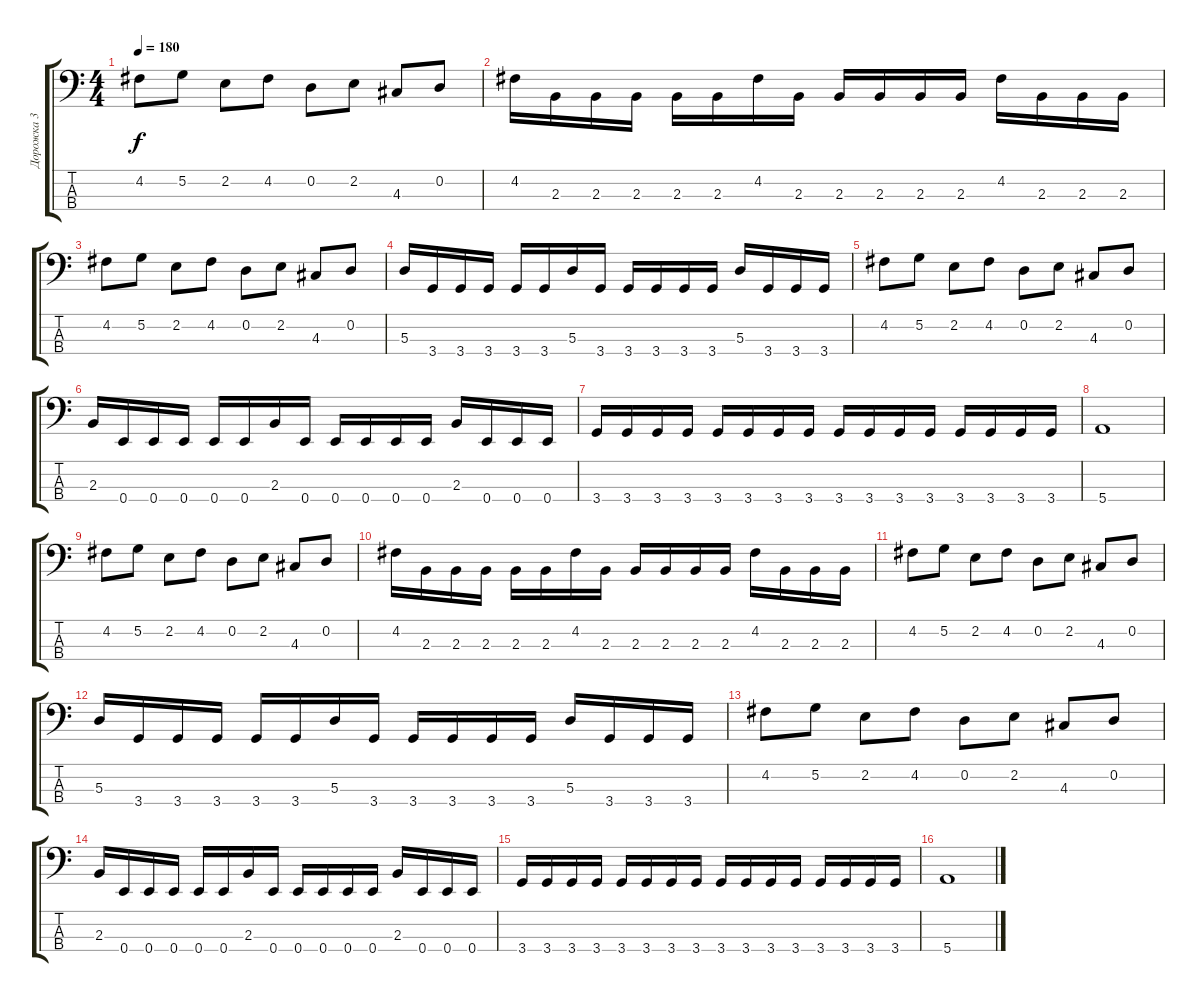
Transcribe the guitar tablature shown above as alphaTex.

\track ("Дорожка 3" "Дорожка 3") {instrument electricbasspick}
\staff {score tabs}
\tuning (G2 D2 A1 E1) {hide}
\ts (4 4)
\tempo 180
\clef f4
\ks c
4.2.8{dy f} 5.2.8 2.2.8 4.2.8 0.2.8 2.2.8 4.3.8 0.2.8 |
4.2.16 2.3.16 2.3.16 2.3.16 2.3.16 2.3.16 4.2.16 2.3.16 2.3.16 2.3.16 2.3.16 2.3.16 4.2.16 2.3.16 2.3.16 2.3.16 |
4.2.8 5.2.8 2.2.8 4.2.8 0.2.8 2.2.8 4.3.8 0.2.8 |
5.3.16 3.4.16 3.4.16 3.4.16 3.4.16 3.4.16 5.3.16 3.4.16 3.4.16 3.4.16 3.4.16 3.4.16 5.3.16 3.4.16 3.4.16 3.4.16 |
4.2.8 5.2.8 2.2.8 4.2.8 0.2.8 2.2.8 4.3.8 0.2.8 |
2.3.16 0.4.16 0.4.16 0.4.16 0.4.16 0.4.16 2.3.16 0.4.16 0.4.16 0.4.16 0.4.16 0.4.16 2.3.16 0.4.16 0.4.16 0.4.16 |
3.4.16 3.4.16 3.4.16 3.4.16 3.4.16 3.4.16 3.4.16 3.4.16 3.4.16 3.4.16 3.4.16 3.4.16 3.4.16 3.4.16 3.4.16 3.4.16 |
5.4.1 |
4.2.8 5.2.8 2.2.8 4.2.8 0.2.8 2.2.8 4.3.8 0.2.8 |
4.2.16 2.3.16 2.3.16 2.3.16 2.3.16 2.3.16 4.2.16 2.3.16 2.3.16 2.3.16 2.3.16 2.3.16 4.2.16 2.3.16 2.3.16 2.3.16 |
4.2.8 5.2.8 2.2.8 4.2.8 0.2.8 2.2.8 4.3.8 0.2.8 |
5.3.16 3.4.16 3.4.16 3.4.16 3.4.16 3.4.16 5.3.16 3.4.16 3.4.16 3.4.16 3.4.16 3.4.16 5.3.16 3.4.16 3.4.16 3.4.16 |
4.2.8 5.2.8 2.2.8 4.2.8 0.2.8 2.2.8 4.3.8 0.2.8 |
2.3.16 0.4.16 0.4.16 0.4.16 0.4.16 0.4.16 2.3.16 0.4.16 0.4.16 0.4.16 0.4.16 0.4.16 2.3.16 0.4.16 0.4.16 0.4.16 |
3.4.16 3.4.16 3.4.16 3.4.16 3.4.16 3.4.16 3.4.16 3.4.16 3.4.16 3.4.16 3.4.16 3.4.16 3.4.16 3.4.16 3.4.16 3.4.16 |
5.4.1
